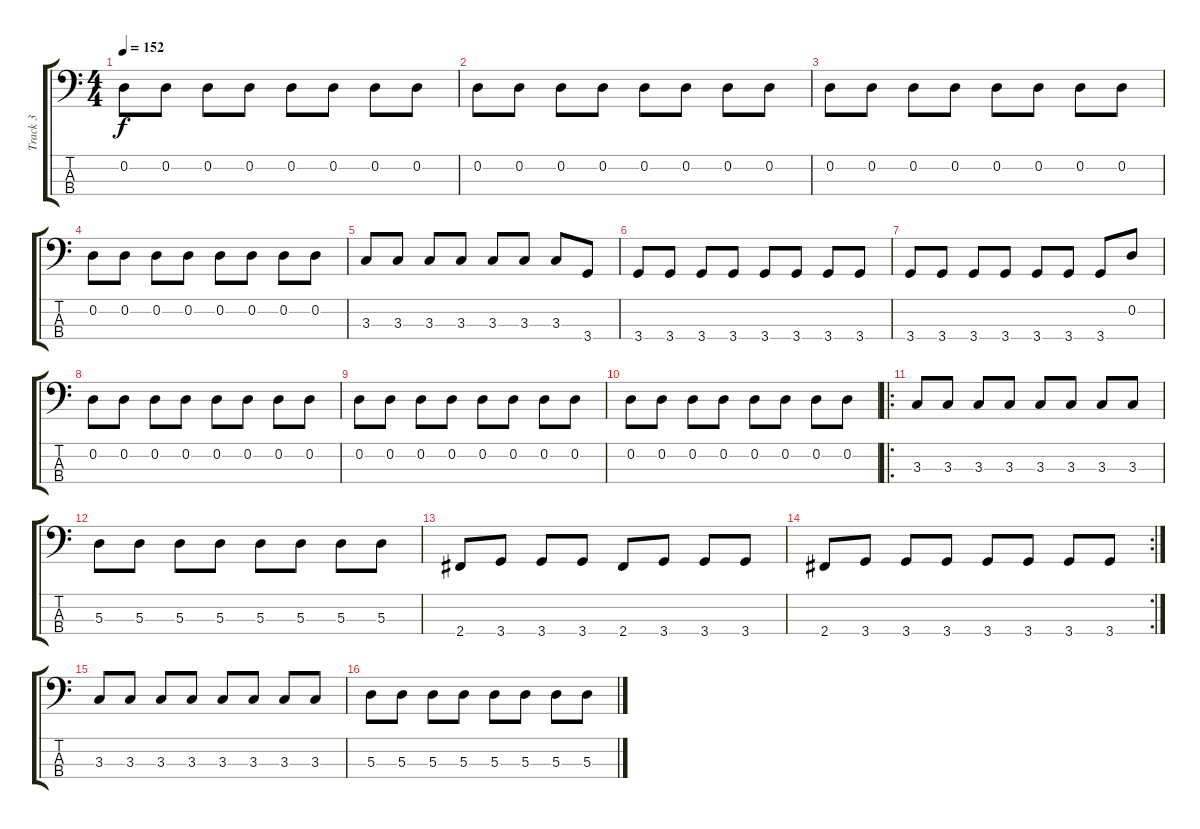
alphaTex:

\track ("Track 3" "Track 3") {instrument electricbassfinger}
\staff {score tabs}
\tuning (G2 D2 A1 E1) {hide}
\ts (4 4)
\tempo 152
\clef f4
\ks c
0.2.8{dy f} 0.2.8 0.2.8 0.2.8 0.2.8 0.2.8 0.2.8 0.2.8 |
0.2.8 0.2.8 0.2.8 0.2.8 0.2.8 0.2.8 0.2.8 0.2.8 |
0.2.8 0.2.8 0.2.8 0.2.8 0.2.8 0.2.8 0.2.8 0.2.8 |
0.2.8 0.2.8 0.2.8 0.2.8 0.2.8 0.2.8 0.2.8 0.2.8 |
3.3.8 3.3.8 3.3.8 3.3.8 3.3.8 3.3.8 3.3.8 3.4.8 |
3.4.8 3.4.8 3.4.8 3.4.8 3.4.8 3.4.8 3.4.8 3.4.8 |
3.4.8 3.4.8 3.4.8 3.4.8 3.4.8 3.4.8 3.4.8 0.2.8 |
0.2.8 0.2.8 0.2.8 0.2.8 0.2.8 0.2.8 0.2.8 0.2.8 |
0.2.8 0.2.8 0.2.8 0.2.8 0.2.8 0.2.8 0.2.8 0.2.8 |
0.2.8 0.2.8 0.2.8 0.2.8 0.2.8 0.2.8 0.2.8 0.2.8 |
\ro
3.3.8 3.3.8 3.3.8 3.3.8 3.3.8 3.3.8 3.3.8 3.3.8 |
5.3.8 5.3.8 5.3.8 5.3.8 5.3.8 5.3.8 5.3.8 5.3.8 |
2.4.8 3.4.8 3.4.8 3.4.8 2.4.8 3.4.8 3.4.8 3.4.8 |
\rc 2
2.4.8 3.4.8 3.4.8 3.4.8 3.4.8 3.4.8 3.4.8 3.4.8 |
3.3.8 3.3.8 3.3.8 3.3.8 3.3.8 3.3.8 3.3.8 3.3.8 |
5.3.8 5.3.8 5.3.8 5.3.8 5.3.8 5.3.8 5.3.8 5.3.8
